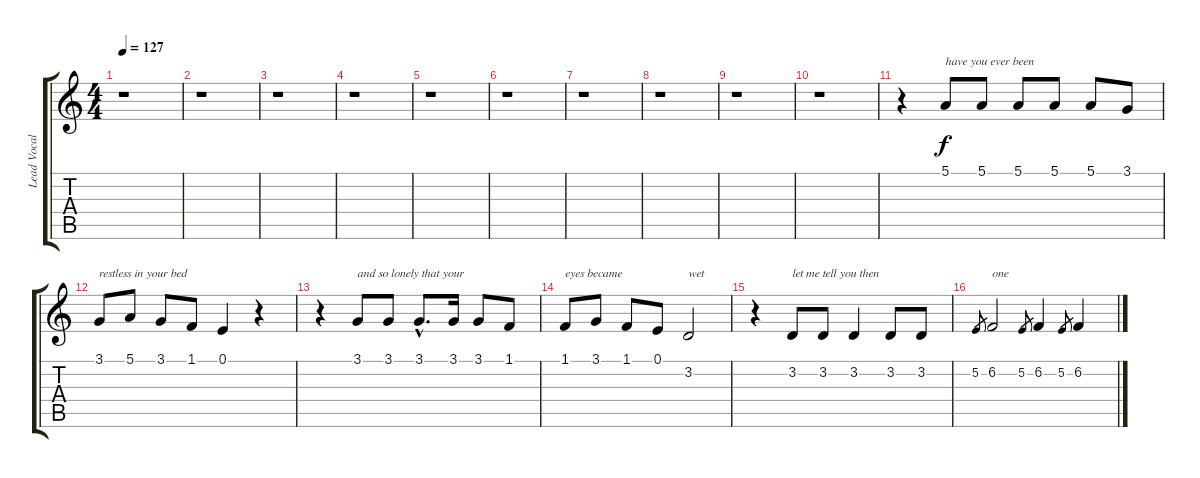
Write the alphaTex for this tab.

\track ("Lead Vocal" "Lead Vocal") {instrument lead6voice}
\staff {score tabs}
\tuning (E4 B3 G3 D3 A2 E2) {hide}
\ts (4 4)
\tempo 127
\clef g2
\ks c
r.1{dy f} |
r.1 |
r.1 |
r.1 |
r.1 |
r.1 |
r.1 |
r.1 |
r.1 |
r.1 |
r.4 5.1.8{txt "have you ever been"} 5.1.8 5.1.8 5.1.8 5.1.8 3.1.8 |
3.1.8{txt "restless in your bed"} 5.1.8 3.1.8 1.1.8 0.1.4 r.4 |
r.4 3.1.8{txt "and so lonely that your"} 3.1.8 3.1{hac}.8{d} 3.1.16 3.1.8 1.1.8 |
1.1.8{txt "eyes became"} 3.1.8 1.1.8 0.1.8 3.2.2{txt "wet"} |
r.4 3.2.8{txt "let me tell you then"} 3.2.8 3.2.4 3.2.8 3.2.8 |
5.2.8{gr} 6.2.2{txt "one"} 5.2.8{gr} 6.2.4 5.2.8{gr} 6.2.4
